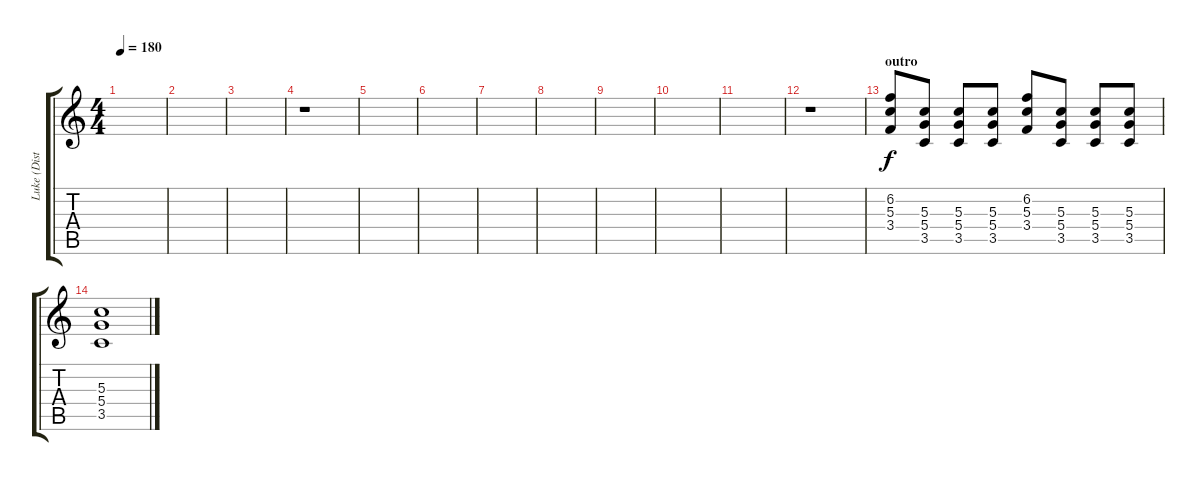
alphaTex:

\track ("Luke (Distortion)" "Luke (Dist") {instrument overdrivenguitar}
\staff {score tabs}
\tuning (E4 B3 G3 D3 A2 E2) {hide}
\ts (4 4)
\tempo 180
\clef g2
\ks c
|
|
|
r.1 |
|
|
|
|
|
|
|
r.1 |
\section ("" "outro")
(6.2 5.3 3.4).8 (5.3 5.4 3.5).8 (5.3 5.4 3.5).8 (5.3 5.4 3.5).8 (6.2 5.3 3.4).8 (5.3 5.4 3.5).8 (5.3 5.4 3.5).8 (5.3 5.4 3.5).8 |
(5.3 5.4 3.5).1
